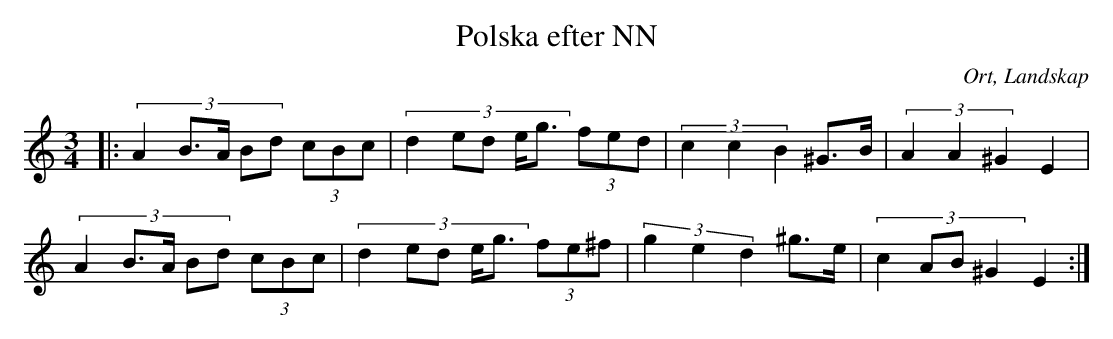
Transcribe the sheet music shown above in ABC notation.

X:1
T:Polska efter NN
O:Ort, Landskap
M:3/4
L:1/8
K:C
|: (3:2:5 A2 B>A Bd (3cBc| (3:2:5 d2 ed e<g (3fed|(3:2:3 c2 c2 B2 ^G>B|(3:2:3 A2 A2 ^G2 E2|
(3:2:5 A2 B>A Bd (3cBc| (3:2:5 d2 ed e<g (3fe^f|(3:2:3 g2 e2 d2 ^g>e|(3:2:4 c2 AB ^G2 E2:|
